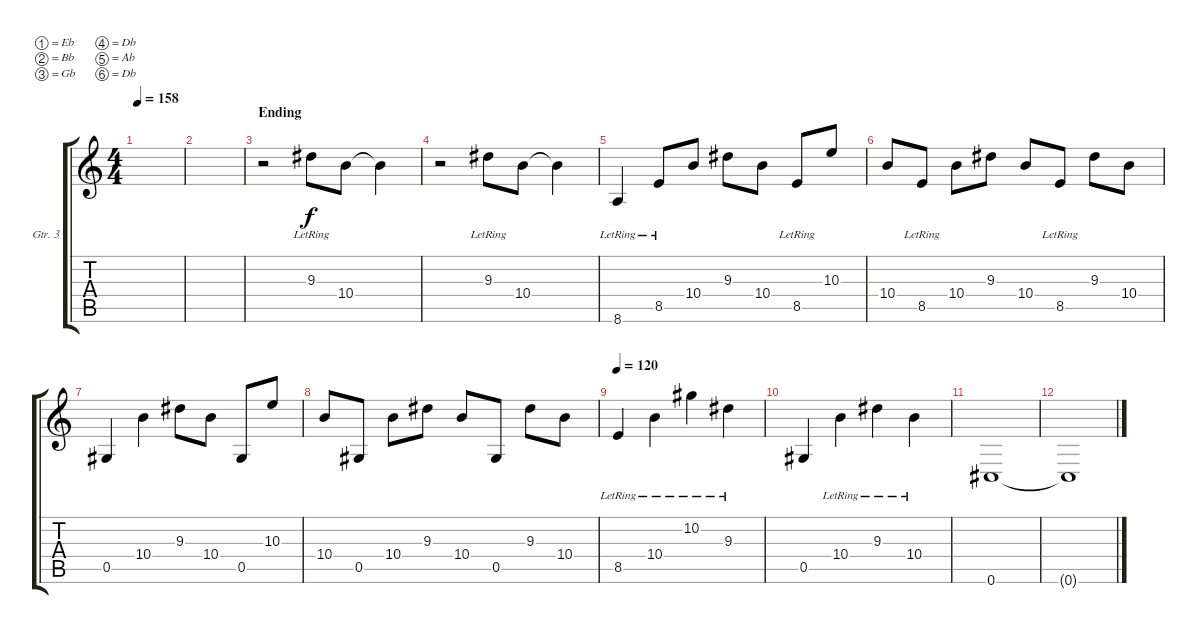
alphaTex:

\defaultSystemsLayout 4
\bracketExtendMode groupsimilarinstruments
\firstSystemTrackNameOrientation horizontal
\otherSystemsTrackNameOrientation horizontal
\track ("Electric Guitar" "Gtr. 3") {instrument electricguitarclean}
\staff {score tabs}
\tuning (Eb4 Bb3 Gb3 Db3 Ab2 Db2)
\ts (4 4)
\tempo 158
\clef g2
\ks c
|
|
\section ("" "Ending")
r.2 9.3{lr}.8 10.4.8 10.4{t}.4 |
r.2 9.3{lr}.8 10.4.8 10.4{t}.4 |
8.6{lr}.4 8.5{lr}.8 10.4.8 9.3.8 10.4.8 8.5{lr}.8 10.3.8 |
10.4.8 8.5{lr}.8 10.4.8 9.3.8 10.4.8 8.5{lr}.8 9.3.8 10.4.8 |
0.5.4 10.4.4 9.3.8 10.4.8 0.5.8 10.3.8 |
10.4.8 0.5.8 10.4.8 9.3.8 10.4.8 0.5.8 9.3.8 10.4.8 |
\tempo 120
8.5{lr}.4 10.4{lr}.4 10.2{lr}.4 9.3{lr}.4 |
0.5.4 10.4{lr}.4 9.3{lr}.4 10.4{lr}.4 |
0.6.1 |
0.6{t}.1
